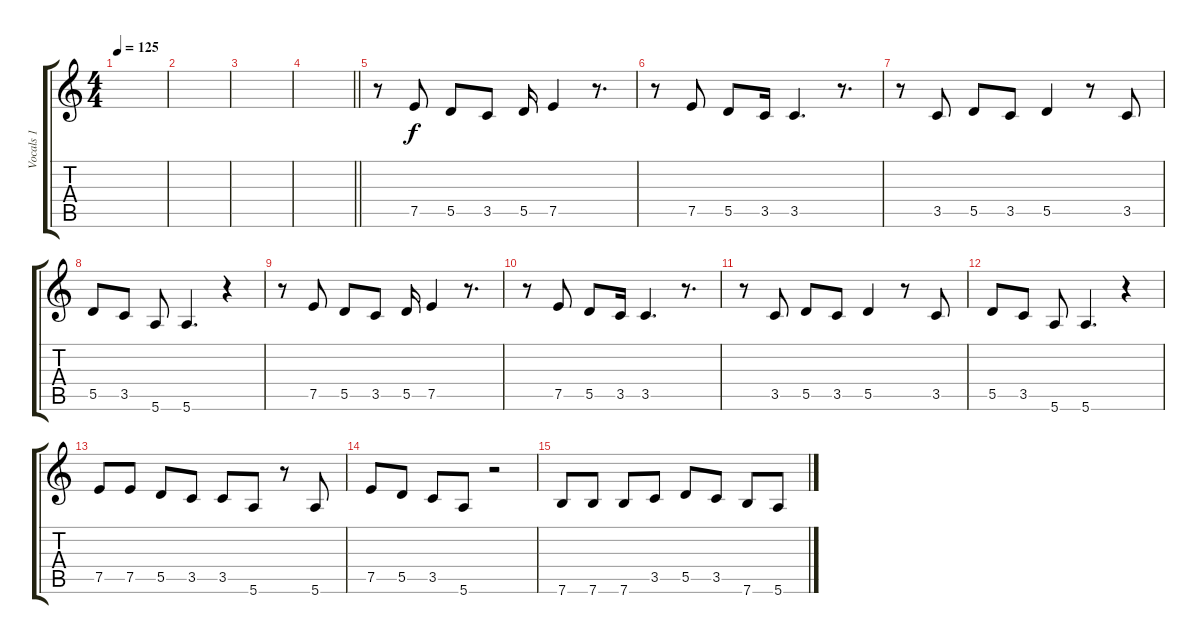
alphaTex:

\track ("Vocals 1" "Vocals 1") {instrument overdrivenguitar}
\staff {score tabs}
\tuning (E4 B3 G3 D3 A2 E2) {hide}
\ts (4 4)
\tempo 125
\clef g2
\ks c
|
|
|
\barLineRight lightlight
|
r.8{volume 16} 7.5.8 5.5.8 3.5.8 5.5.16 7.5.4 r.8{d} |
r.8 7.5.8 5.5.8 3.5.16 3.5.4{d} r.8{d} |
r.8 3.5.8 5.5.8 3.5.8 5.5.4 r.8 3.5.8 |
5.5.8 3.5.8 5.6.8 5.6.4{d} r.4 |
r.8 7.5.8 5.5.8 3.5.8 5.5.16 7.5.4 r.8{d} |
r.8 7.5.8 5.5.8 3.5.16 3.5.4{d} r.8{d} |
r.8 3.5.8 5.5.8 3.5.8 5.5.4 r.8 3.5.8 |
5.5.8 3.5.8 5.6.8 5.6.4{d} r.4 |
7.5.8 7.5.8 5.5.8 3.5.8 3.5.8 5.6.8 r.8 5.6.8 |
7.5.8 5.5.8 3.5.8 5.6.8 r.2 |
7.6.8 7.6.8 7.6.8 3.5.8 5.5.8 3.5.8 7.6.8 5.6.8
